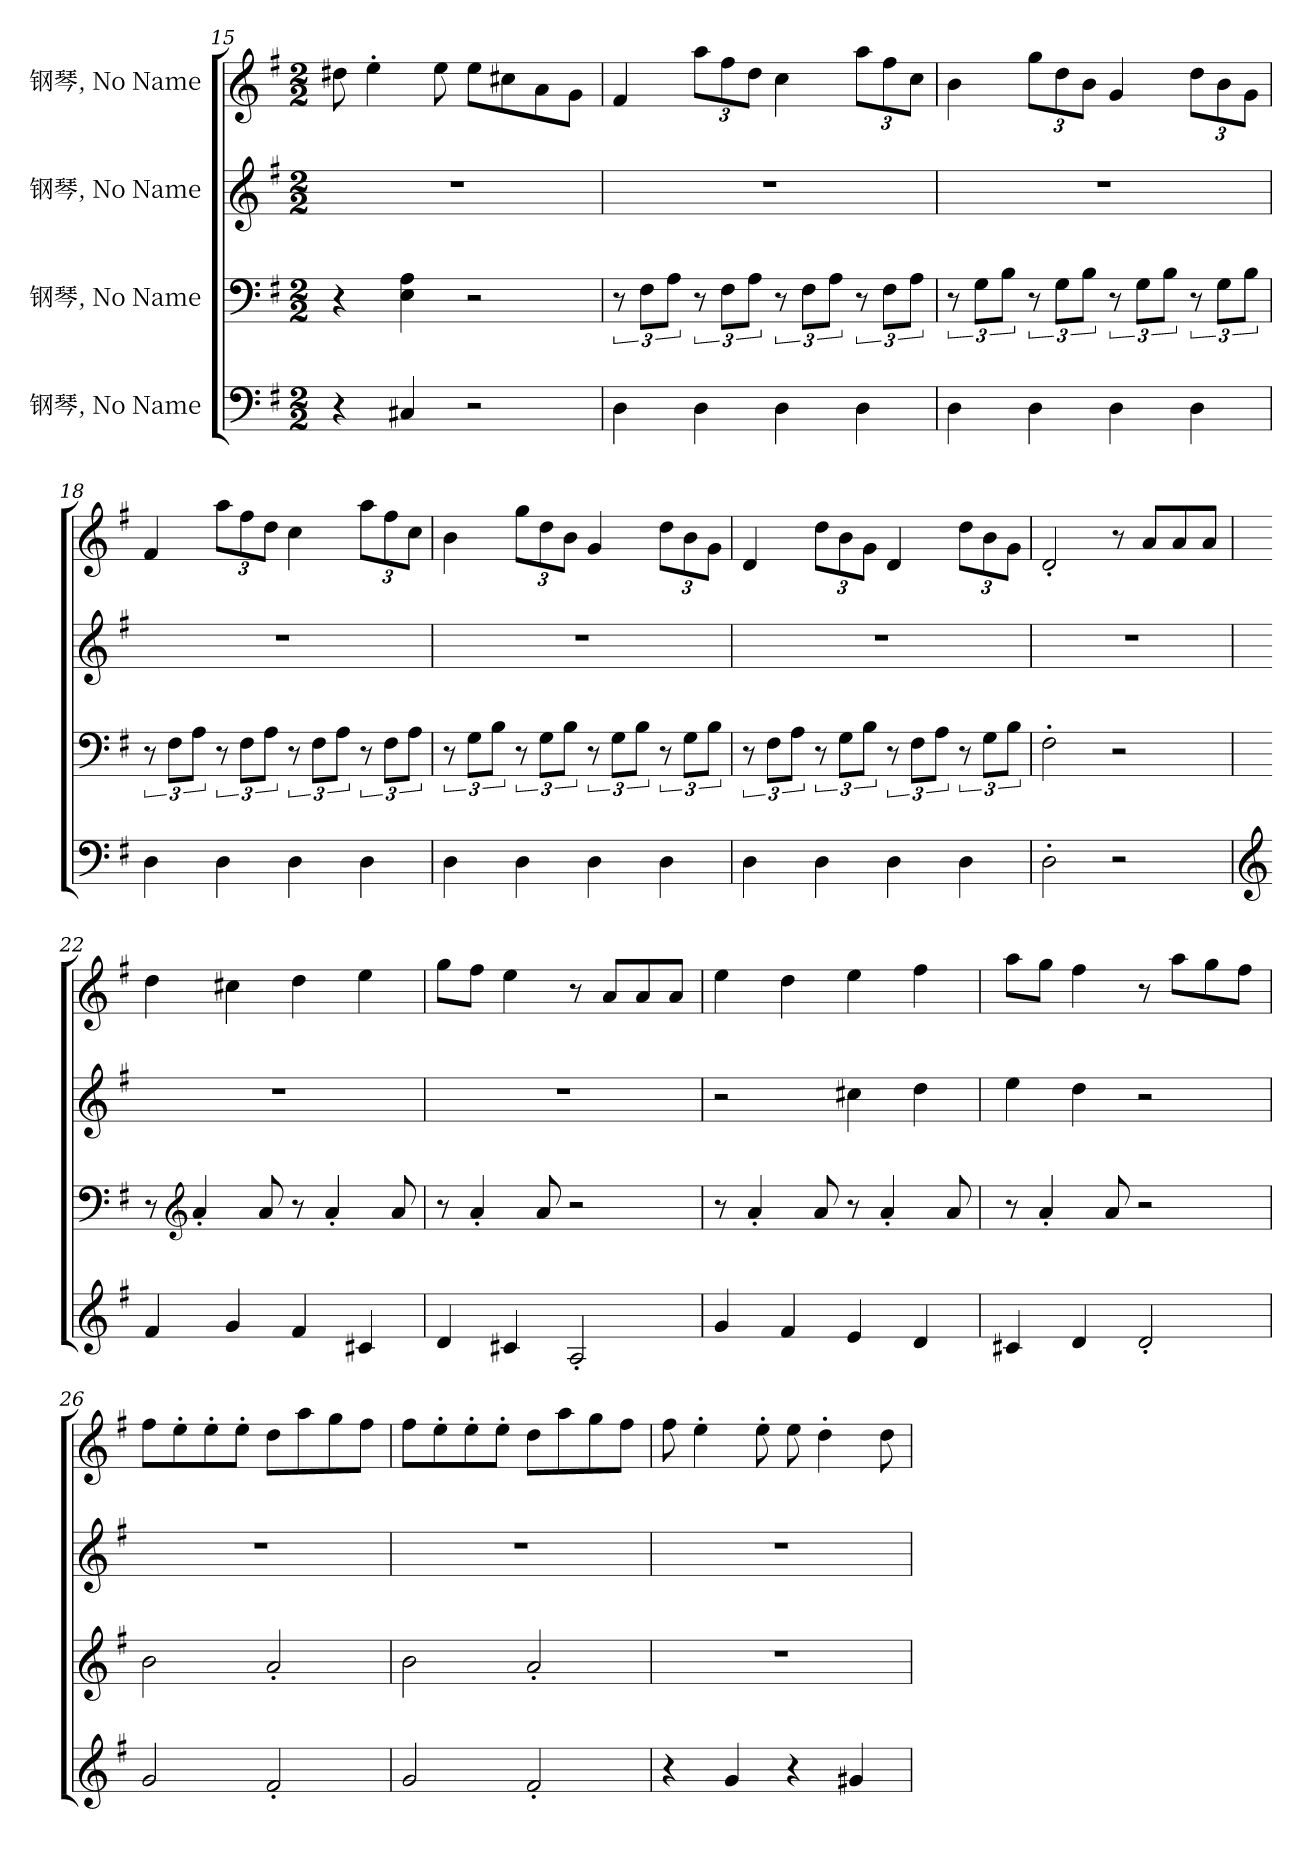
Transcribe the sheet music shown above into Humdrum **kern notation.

**kern	**kern	**kern	**kern
*part4	*part3	*part2	*part1
*staff4	*staff3	*staff2	*staff1
*I"钢琴, No Name	*I"钢琴, No Name	*I"钢琴, No Name	*I"钢琴, No Name
*clefF4	*clefF4	*clefG2	*clefG2
*k[f#]	*k[f#]	*k[f#]	*k[f#]
*M2/2	*M2/2	*M2/2	*M2/2
*MM143	*MM143	*MM143	*MM143
=15	=15	=15	=15
4r	4r	1r	8dd#X\
.	.	.	4ee'\
4C#X/	4E\ 4A\	.	.
.	.	.	8ee\
2r	2r	.	8ee\L
.	.	.	8cc#X\
.	.	.	8a\
.	.	.	8g\J
=16	=16	=16	=16
*	*	*	*MM143
4D\	12r	1r	4f#/
.	12F#\L	.	.
.	12A\J	.	.
*	*	*	*Xbrackettup
4D\	12r	.	12aa\L
.	12F#\L	.	12ff#\
.	12A\J	.	12dd\J
4D\	12r	.	4cc\
.	12F#\L	.	.
.	12A\J	.	.
4D\	12r	.	12aa\L
.	12F#\L	.	12ff#\
.	12A\J	.	12cc\J
=17	=17	=17	=17
4D\	12r	1r	4b\
.	12G\L	.	.
.	12B\J	.	.
4D\	12r	.	12gg\L
.	12G\L	.	12dd\
.	12B\J	.	12b\J
4D\	12r	.	4g/
.	12G\L	.	.
.	12B\J	.	.
4D\	12r	.	12dd\L
.	12G\L	.	12b\
.	12B\J	.	12g\J
!!LO:LB:g=z
=18	=18	=18	=18
*	*	*	*MM143
4D\	12r	1r	4f#/
.	12F#\L	.	.
.	12A\J	.	.
4D\	12r	.	12aa\L
.	12F#\L	.	12ff#\
.	12A\J	.	12dd\J
4D\	12r	.	4cc\
.	12F#\L	.	.
.	12A\J	.	.
4D\	12r	.	12aa\L
.	12F#\L	.	12ff#\
.	12A\J	.	12cc\J
=19	=19	=19	=19
4D\	12r	1r	4b\
.	12G\L	.	.
.	12B\J	.	.
4D\	12r	.	12gg\L
.	12G\L	.	12dd\
.	12B\J	.	12b\J
4D\	12r	.	4g/
.	12G\L	.	.
.	12B\J	.	.
4D\	12r	.	12dd\L
.	12G\L	.	12b\
.	12B\J	.	12g\J
=20	=20	=20	=20
*	*	*	*MM143
4D\	12r	1r	4d/
.	12F#\L	.	.
.	12A\J	.	.
4D\	12r	.	12dd\L
.	12G\L	.	12b\
.	12B\J	.	12g\J
4D\	12r	.	4d/
.	12F#\L	.	.
.	12A\J	.	.
4D\	12r	.	12dd\L
.	12G\L	.	12b\
.	12B\J	.	12g\J
=21	=21	=21	=21
*	*	*	*MM141
2D'\	2F#'\	1r	2d'/
*	*	*	*MM140
2r	2r	.	8r
*	*	*	*MM141
.	.	.	8a/L
.	.	.	8a/
.	.	.	8a/J
!!LO:LB:g=z
=22	=22	=22	=22
*clefG2	*	*	*
4f#/	8r	1r	4dd\
*	*clefG2	*	*
.	4a'/	.	.
4g/	.	.	4cc#X\
.	8a/	.	.
4f#/	8r	.	4dd\
.	4a'/	.	.
4c#X/	.	.	4ee\
.	8a/	.	.
=23	=23	=23	=23
*	*	*	*MM141
4d/	8r	1r	8gg\L
.	4a'/	.	8ff#\J
4c#X/	.	.	4ee\
.	8a/	.	.
2A'/	2r	.	8r
.	.	.	8a/L
.	.	.	8a/
.	.	.	8a/J
=24	=24	=24	=24
*	*	*	*MM141
4g/	8r	2r	4ee\
.	4a'/	.	.
4f#/	.	.	4dd\
.	8a/	.	.
4e/	8r	4cc#X\	4ee\
.	4a'/	.	.
4d/	.	4dd\	4ff#\
.	8a/	.	.
=25	=25	=25	=25
*	*	*	*MM141
4c#X/	8r	4ee\	8aa\L
.	4a'/	.	8gg\J
4d/	.	4dd\	4ff#\
.	8a/	.	.
2d'/	2r	2r	8r
.	.	.	8aa\L
.	.	.	8gg\
.	.	.	8ff#\J
=26	=26	=26	=26
*	*	*	*MM141
2g/	2b\	1r	8ff#\L
.	.	.	8ee'\
.	.	.	8ee'\
.	.	.	8ee'\J
2f#'/	2a'/	.	8dd\L
.	.	.	8aa\
.	.	.	8gg\
.	.	.	8ff#\J
!!LO:PB:g=z
=27	=27	=27	=27
*	*	*	*MM141
2g/	2b\	1r	8ff#\L
.	.	.	8ee'\
.	.	.	8ee'\
.	.	.	8ee'\J
2f#'/	2a'/	.	8dd\L
.	.	.	8aa\
.	.	.	8gg\
.	.	.	8ff#\J
=28	=28	=28	=28
*	*	*	*MM141
4r	1r	1r	8ff#\
.	.	.	4ee'\
4g/	.	.	.
.	.	.	8ee'\
4r	.	.	8ee\
.	.	.	4dd'\
4g#X/	.	.	.
.	.	.	8dd\
=	=	=	=
*-	*-	*-	*-
